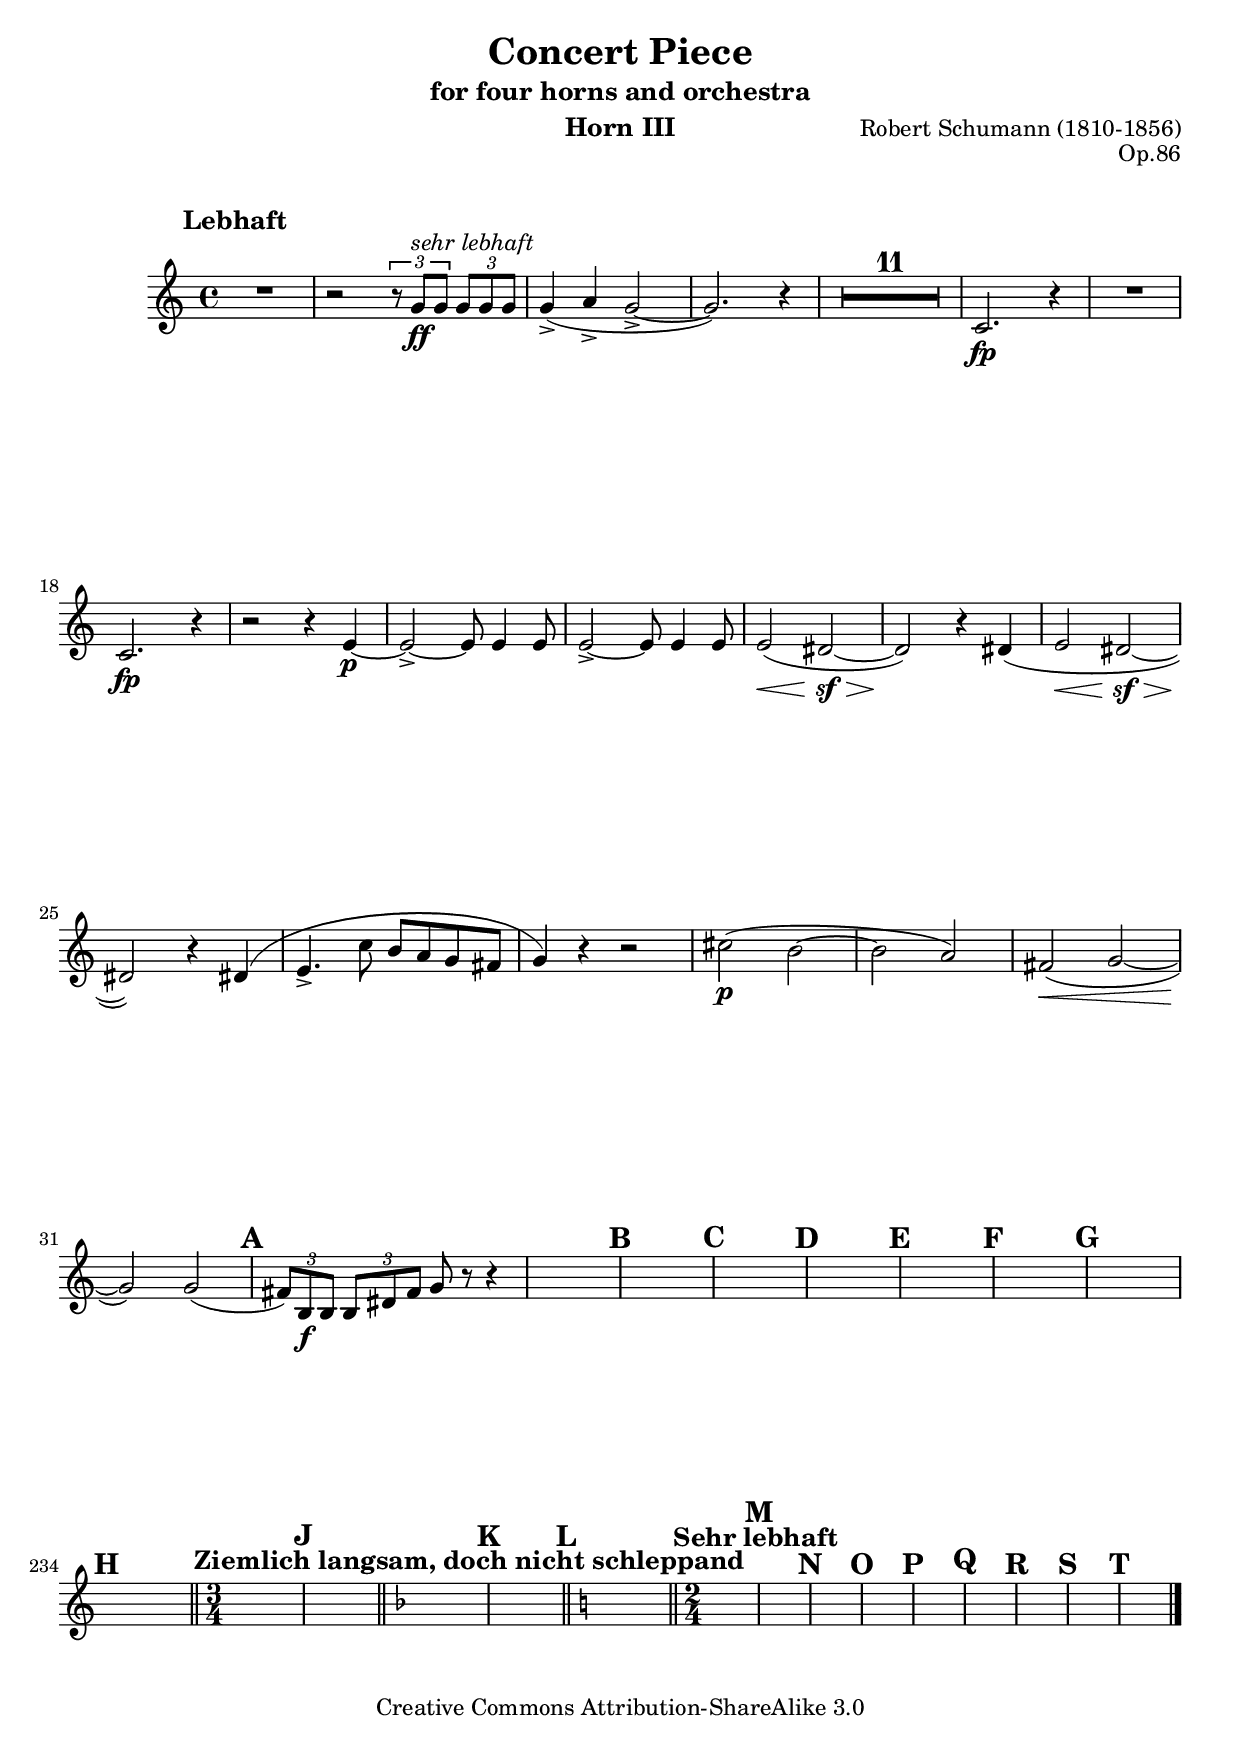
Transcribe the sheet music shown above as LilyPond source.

\version "2.11.37"

\include "defs.lyi" 
hornThree = \relative c''
{
  \transposition f
  R1 |
  r2 \times 2/3 {r8 g\ff^\sehrLebhaft g} \times 2/3 {g g g} |
  g4->( a-> g2~-> |
  g2.) r4 |
  R1*11 |
  c,2.\fp r4 |
  R1 |
  c2.\fp r4 |
  r2 r4 e4~\p |
  e2~-> e8 e4 e8 |
  e2~-> e8 e4 e8 |
  e2(\< dis~\sf\> |
  dis2)\! r4 dis( |
  e2(\< dis~\sf\> |
  dis2)\! r4 dis( |
  e4.-> c'8 b a g fis |
  g4) r r2 |
  cis2(\p b~ |
  b a) |
  fis(\< g~ |
  g)\! g( |

  %A
  \times 2/3 {fis8) b,\f b} \times 2/3 {b dis fis} g8 r r4 |
}

 

instrument = "Horn III"

notes = \hornThree

\version "2.11.37"

\include "defs.lyi"

\paper
{
  %#(define page-breaking ly:minimal-breaking)
  #(define page-breaking ly:page-turn-breaking)
  ragged-last-bottom = ##f
}

\book
{
  \include "header.lyi"
  \score
  {
    \new Staff \with { \consists "Page_turn_engraver" }
    {
      << \notes \outline >>
    }
  }
}




